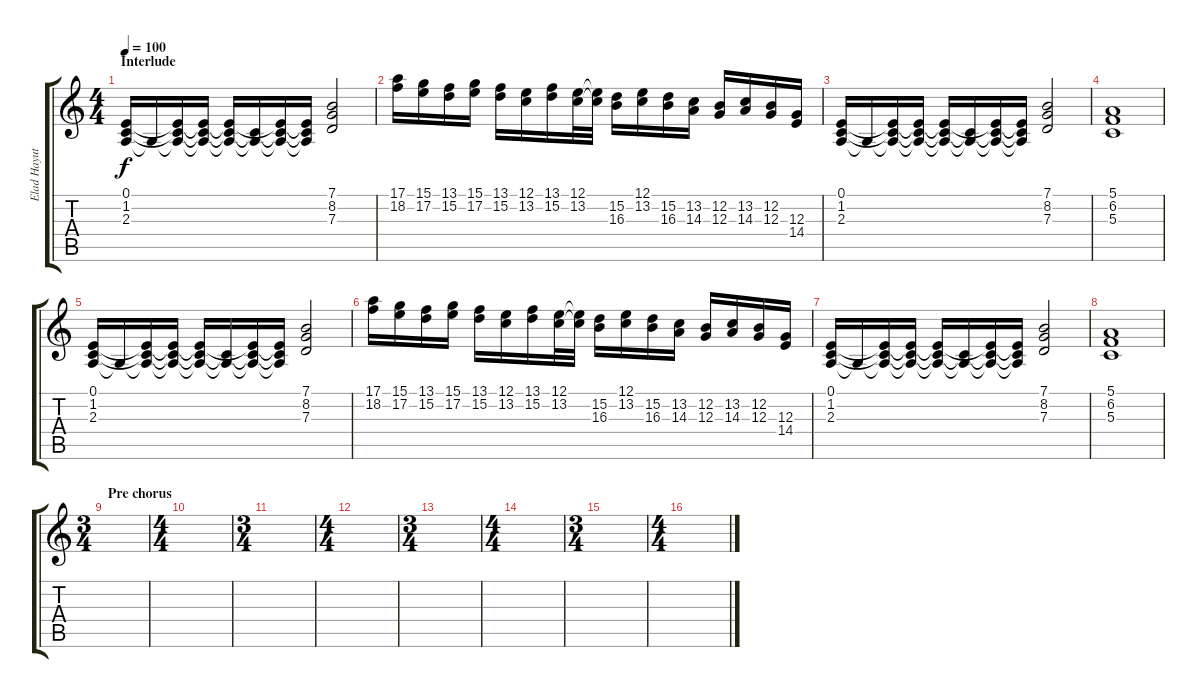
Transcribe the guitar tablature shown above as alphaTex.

\track ("Elad Hayut" "Elad Hayut") {instrument stringensemble1}
\staff {score tabs}
\tuning (E4 B3 G3 D3 A2 E2) {hide}
\ts (4 4)
\section ("" "Interlude")
\tempo 100
\clef g2
\ks c
(0.1 1.2 2.3).16{dy f instrument stringensemble1} 2.3{t}.16 (0.1{t} 1.2{t} 2.3{t}).16 (0.1{t} 1.2{t} 2.3{t}).16 (0.1{t} 1.2{t} 2.3{t}).16 (1.2{t} 2.3{t}).16 (0.1{t} 1.2{t} 2.3{t}).16 (0.1{t} 1.2{t} 2.3{t}).16 (7.1 8.2 7.3).2 |
(17.1 18.2).16{instrument lead2sawtooth} (15.1 17.2).16 (13.1 15.2).16 (15.1 17.2).16 (13.1 15.2).16 (12.1 13.2).16 (13.1 15.2).16 (12.1 13.2).32 (12.1{t} 13.2{t}).32 (15.2 16.3).16 (12.1 13.2).16 (15.2 16.3).16 (13.2 14.3).16 (12.2 12.3).16 (13.2 14.3).16 (12.2 12.3).16 (12.3 14.4).16 |
(0.1 1.2 2.3).16{instrument stringensemble1} 2.3{t}.16 (0.1{t} 1.2{t} 2.3{t}).16 (0.1{t} 1.2{t} 2.3{t}).16 (0.1{t} 1.2{t} 2.3{t}).16 (1.2{t} 2.3{t}).16 (0.1{t} 1.2{t} 2.3{t}).16 (0.1{t} 1.2{t} 2.3{t}).16 (7.1 8.2 7.3).2 |
(5.1 6.2 5.3).1 |
(0.1 1.2 2.3).16{instrument stringensemble1} 2.3{t}.16 (0.1{t} 1.2{t} 2.3{t}).16 (0.1{t} 1.2{t} 2.3{t}).16 (0.1{t} 1.2{t} 2.3{t}).16 (1.2{t} 2.3{t}).16 (0.1{t} 1.2{t} 2.3{t}).16 (0.1{t} 1.2{t} 2.3{t}).16 (7.1 8.2 7.3).2 |
(17.1 18.2).16{instrument lead2sawtooth} (15.1 17.2).16 (13.1 15.2).16 (15.1 17.2).16 (13.1 15.2).16 (12.1 13.2).16 (13.1 15.2).16 (12.1 13.2).32 (12.1{t} 13.2{t}).32 (15.2 16.3).16 (12.1 13.2).16 (15.2 16.3).16 (13.2 14.3).16 (12.2 12.3).16 (13.2 14.3).16 (12.2 12.3).16 (12.3 14.4).16 |
(0.1 1.2 2.3).16{instrument stringensemble1} 2.3{t}.16 (0.1{t} 1.2{t} 2.3{t}).16 (0.1{t} 1.2{t} 2.3{t}).16 (0.1{t} 1.2{t} 2.3{t}).16 (1.2{t} 2.3{t}).16 (0.1{t} 1.2{t} 2.3{t}).16 (0.1{t} 1.2{t} 2.3{t}).16 (7.1 8.2 7.3).2 |
(5.1 6.2 5.3).1 |
\ts (3 4)
\section ("" "Pre chorus")
|
\ts (4 4)
|
\ts (3 4)
|
\ts (4 4)
|
\ts (3 4)
|
\ts (4 4)
|
\ts (3 4)
|
\ts (4 4)
